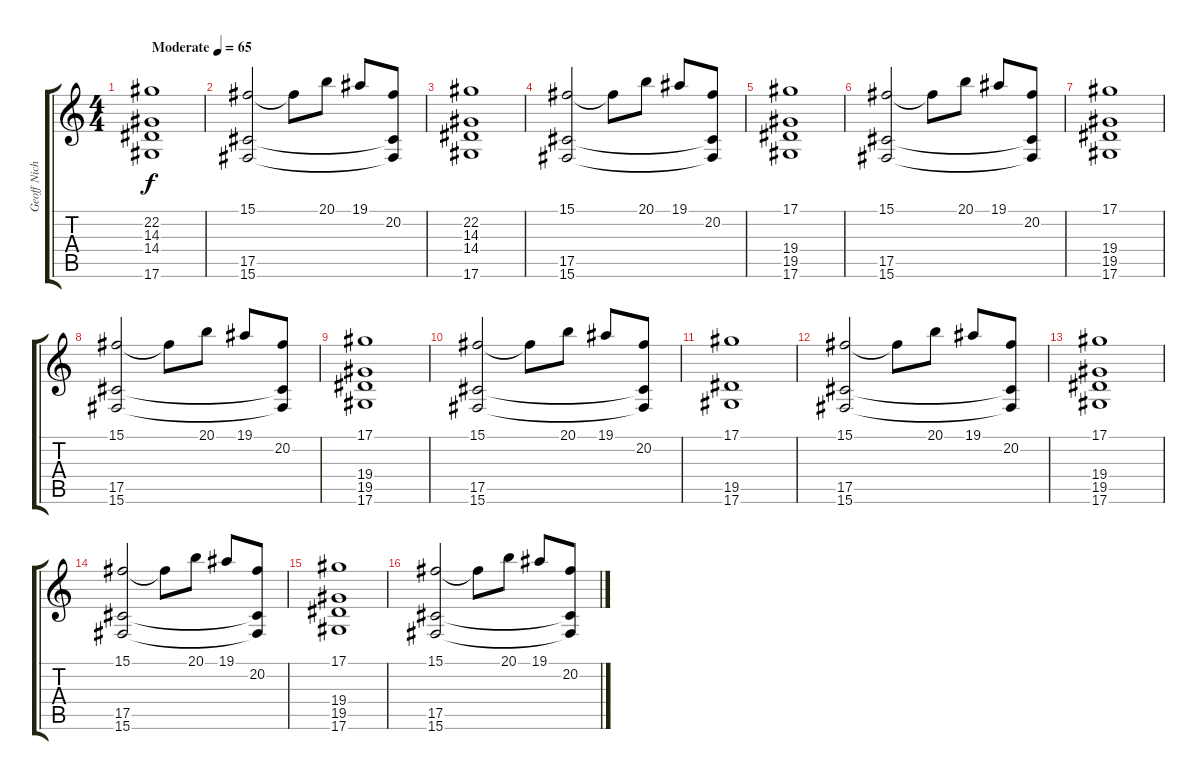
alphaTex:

\track ("Geoff Nicholls" "Geoff Nich") {instrument stringensemble2}
\staff {score tabs}
\tuning (Eb4 Bb3 Gb3 Db3 Ab2 Eb2) {hide}
\ts (4 4)
\tempo (65 "Moderate")
\clef g2
\ks c
(22.2 14.3 14.4 17.6).1{dy f instrument stringensemble2} |
\ks aminor
(15.1 17.5 15.6).2 15.1{t}.8 20.1.8 19.1.8 (20.2 17.5{t} 15.6{t}).8 |
\ks c
(22.2 14.3 14.4 17.6).1 |
\ks aminor
(15.1 17.5 15.6).2 15.1{t}.8 20.1.8 19.1.8 (20.2 17.5{t} 15.6{t}).8 |
\ks c
(17.1 19.4 19.5 17.6).1 |
\ks aminor
(15.1 17.5 15.6).2 15.1{t}.8 20.1.8 19.1.8 (20.2 17.5{t} 15.6{t}).8 |
\ks c
(17.1 19.4 19.5 17.6).1 |
\ks aminor
(15.1 17.5 15.6).2 15.1{t}.8 20.1.8 19.1.8 (20.2 17.5{t} 15.6{t}).8 |
\ks c
(17.1 19.4 19.5 17.6).1 |
\ks aminor
(15.1 17.5 15.6).2 15.1{t}.8 20.1.8 19.1.8 (20.2 17.5{t} 15.6{t}).8 |
\ks c
(17.1 19.5 17.6).1 |
\ks aminor
(15.1 17.5 15.6).2 15.1{t}.8 20.1.8 19.1.8 (20.2 17.5{t} 15.6{t}).8 |
\ks c
(17.1 19.4 19.5 17.6).1 |
\ks aminor
(15.1 17.5 15.6).2 15.1{t}.8 20.1.8 19.1.8 (20.2 17.5{t} 15.6{t}).8 |
\ks c
(17.1 19.4 19.5 17.6).1 |
\ks aminor
(15.1 17.5 15.6).2 15.1{t}.8 20.1.8 19.1.8 (20.2 17.5{t} 15.6{t}).8
